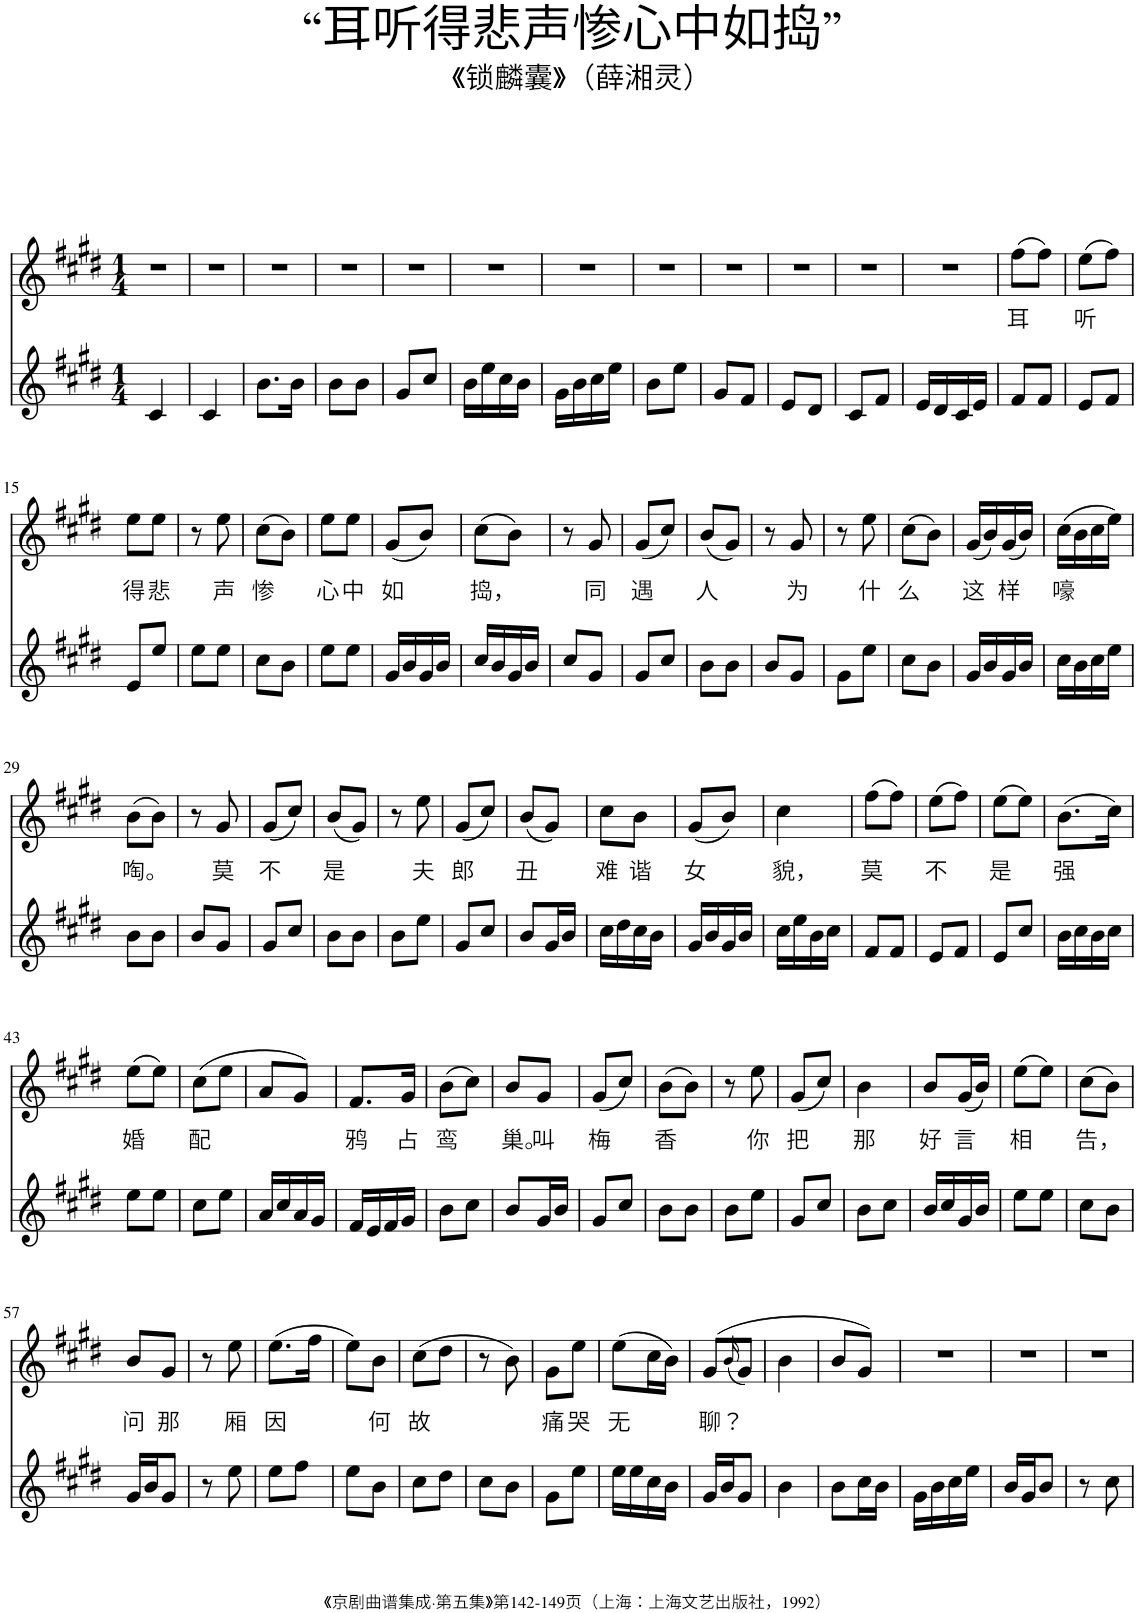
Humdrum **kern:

**kern	**kern	**text
*part2	*part1	*part1
*staff2	*staff1	*staff1
*I"Piano	*I"Piano	*
*I'Pno	*I'Pno	*
*clefG2	*clefG2	*
*k[f#c#g#d#]	*k[f#c#g#d#]	*
*M1/4	*M1/4	*
=1	=1	=1
4c#/	4r	.
=2	=2	=2
4c#/	4r	.
=3	=3	=3
8.b\L	4r	.
16b\Jk	.	.
=4	=4	=4
8b\L	4r	.
8b\J	.	.
=5	=5	=5
8g#/L	4r	.
8cc#/J	.	.
=6	=6	=6
16b\LL	4r	.
16ee\	.	.
16cc#\	.	.
16b\JJ	.	.
=7	=7	=7
16g#\LL	4r	.
16b\	.	.
16cc#\	.	.
16ee\JJ	.	.
=8	=8	=8
8b\L	4r	.
8ee\J	.	.
=9	=9	=9
8g#/L	4r	.
8f#/J	.	.
=10	=10	=10
8e/L	4r	.
8d#/J	.	.
=11	=11	=11
8c#/L	4r	.
8f#/J	.	.
=12	=12	=12
16e/LL	4r	.
16d#/	.	.
16c#/	.	.
16e/JJ	.	.
=13	=13	=13
!	!	!LO:LY:b
8f#/L	(8ff#\L	耳
8f#/J	8ff#\J)	.
=14	=14	=14
!	!	!LO:LY:b
8e/L	(8ee\L	听
8f#/J	8ff#\J)	.
!!LO:LB:g=z
=15	=15	=15
!	!	!LO:LY:b
8e/L	8ee\L	得
!	!	!LO:LY:b
8ee/J	8ee\J	悲
=16	=16	=16
8ee\L	8r	.
!	!	!LO:LY:b
8ee\J	8ee\	声
=17	=17	=17
!	!	!LO:LY:b
8cc#\L	(8cc#\L	惨
8b\J	8b\J)	.
=18	=18	=18
!	!	!LO:LY:b
8ee\L	8ee\L	心
!	!	!LO:LY:b
8ee\J	8ee\J	中
=19	=19	=19
!	!	!LO:LY:b
16g#/LL	(8g#/L	如
16b/	.	.
16g#/	8b/J)	.
16b/JJ	.	.
=20	=20	=20
!	!	!LO:LY:b
16cc#/LL	(8cc#\L	捣，
16b/	.	.
16g#/	8b\J)	.
16b/JJ	.	.
=21	=21	=21
8cc#/L	8r	.
!	!	!LO:LY:b
8g#/J	8g#/	同
=22	=22	=22
!	!	!LO:LY:b
8g#/L	(8g#/L	遇
8cc#/J	8cc#/J)	.
=23	=23	=23
!	!	!LO:LY:b
8b\L	(8b/L	人
8b\J	8g#/J)	.
=24	=24	=24
8b/L	8r	.
!	!	!LO:LY:b
8g#/J	8g#/	为
=25	=25	=25
8g#\L	8r	.
!	!	!LO:LY:b
8ee\J	8ee\	什
=26	=26	=26
!	!	!LO:LY:b
8cc#\L	(8cc#\L	么
8b\J	8b\J)	.
=27	=27	=27
!	!	!LO:LY:b
16g#/LL	(16g#/LL	这
16b/	16b/)	.
!	!	!LO:LY:b
16g#/	(16g#/	样
16b/JJ	16b/JJ)	.
=28	=28	=28
!	!	!LO:LY:b
16cc#\LL	(16cc#\LL	嚎
16b\	16b\	.
16cc#\	16cc#\	.
16ee\JJ	16ee\JJ)	.
!!LO:LB:g=z
=29	=29	=29
!	!	!LO:LY:b
8b\L	(8b\L	啕。
8b\J	8b\J)	.
=30	=30	=30
8b/L	8r	.
!	!	!LO:LY:b
8g#/J	8g#/	莫
=31	=31	=31
!	!	!LO:LY:b
8g#/L	(8g#/L	不
8cc#/J	8cc#/J)	.
=32	=32	=32
!	!	!LO:LY:b
8b\L	(8b/L	是
8b\J	8g#/J)	.
=33	=33	=33
8b\L	8r	.
!	!	!LO:LY:b
8ee\J	8ee\	夫
=34	=34	=34
!	!	!LO:LY:b
8g#/L	(8g#/L	郎
8cc#/J	8cc#/J)	.
=35	=35	=35
!	!	!LO:LY:b
8b/L	(8b/L	丑
16g#/L	8g#/J)	.
16b/JJ	.	.
=36	=36	=36
!	!	!LO:LY:b
16cc#\LL	8cc#\L	难
16dd#\	.	.
!	!	!LO:LY:b
16cc#\	8b\J	谐
16b\JJ	.	.
=37	=37	=37
!	!	!LO:LY:b
16g#/LL	(8g#/L	女
16b/	.	.
16g#/	8b/J)	.
16b/JJ	.	.
=38	=38	=38
!	!	!LO:LY:b
16cc#\LL	4cc#\	貌，
16ee\	.	.
16b\	.	.
16cc#\JJ	.	.
=39	=39	=39
!	!	!LO:LY:b
8f#/L	(8ff#\L	莫
8f#/J	8ff#\J)	.
=40	=40	=40
!	!	!LO:LY:b
8e/L	(8ee\L	不
8f#/J	8ff#\J)	.
=41	=41	=41
!	!	!LO:LY:b
8e/L	(8ee\L	是
8cc#/J	8ee\J)	.
=42	=42	=42
!	!	!LO:LY:b
16b\LL	(8.b\L	强
16cc#\	.	.
16b\	.	.
16cc#\JJ	16cc#\Jk)	.
!!LO:LB:g=z
=43	=43	=43
!	!	!LO:LY:b
8ee\L	(8ee\L	婚
8ee\J	8ee\J)	.
=44	=44	=44
!	!	!LO:LY:b
8cc#\L	(8cc#\L	配
8ee\J	8ee\J	.
=45	=45	=45
16a/LL	8a/L	.
16cc#/	.	.
16a/	8g#/J)	.
16g#/JJ	.	.
=46	=46	=46
!	!	!LO:LY:b
16f#/LL	8.f#/L	鸦
16e/	.	.
16f#/	.	.
!	!	!LO:LY:b
16g#/JJ	16g#/Jk	占
=47	=47	=47
!	!	!LO:LY:b
8b\L	(8b\L	鸾
8cc#\J	8cc#\J)	.
=48	=48	=48
!	!	!LO:LY:b
8b/L	8b/L	巢。
!	!	!LO:LY:b
16g#/L	8g#/J	叫
16b/JJ	.	.
=49	=49	=49
!	!	!LO:LY:b
8g#/L	(8g#/L	梅
8cc#/J	8cc#/J)	.
=50	=50	=50
!	!	!LO:LY:b
8b\L	(8b\L	香
8b\J	8b\J)	.
=51	=51	=51
8b\L	8r	.
!	!	!LO:LY:b
8ee\J	8ee\	你
=52	=52	=52
!	!	!LO:LY:b
8g#/L	(8g#/L	把
8cc#/J	8cc#/J)	.
=53	=53	=53
!	!	!LO:LY:b
8b\L	4b\	那
8cc#\J	.	.
=54	=54	=54
!	!	!LO:LY:b
16b/LL	8b/L	好
16cc#/	.	.
!	!	!LO:LY:b
16g#/	(16g#/L	言
16b/JJ	16b/JJ)	.
=55	=55	=55
!	!	!LO:LY:b
8ee\L	(8ee\L	相
8ee\J	8ee\J)	.
=56	=56	=56
!	!	!LO:LY:b
8cc#\L	(8cc#\L	告，
8b\J	8b\J)	.
!!LO:LB:g=z
=57	=57	=57
!	!	!LO:LY:b
16g#/LL	8b/L	问
16b/J	.	.
!	!	!LO:LY:b
8g#/J	8g#/J	那
=58	=58	=58
8r	8r	.
!	!	!LO:LY:b
8ee\	8ee\	厢
=59	=59	=59
!	!	!LO:LY:b
8ee\L	(8.ee\L	因
8ff#\J	.	.
.	16ff#\Jk	.
=60	=60	=60
8ee\L	8ee\L)	.
!	!	!LO:LY:b
8b\J	8b\J	何
=61	=61	=61
!	!	!LO:LY:b
8cc#\L	(8cc#\L	故
8dd#\J	8dd#\J	.
=62	=62	=62
8cc#\L	8r	.
8b\J	8b\)	.
=63	=63	=63
!	!	!LO:LY:b
8g#\L	8g#\L	痛
!	!	!LO:LY:b
8ee\J	8ee\J	哭
=64	=64	=64
!	!	!LO:LY:b
16ee\LL	(8ee\L	无
16ee\	.	.
16cc#\	16cc#\L	.
16b\JJ	16b\JJ)	.
=65	=65	=65
!	!	!LO:LY:b
16g#/LL	(8g#/L	聊？
16b/J	.	.
.	(16qb/	.
8g#/J	8g#/J)	.
=66	=66	=66
4b\	4b\	.
=67	=67	=67
8b\L	8b/L	.
16cc#\L	8g#/J)	.
16b\JJ	.	.
=68	=68	=68
16g#\LL	4r	.
16b\	.	.
16cc#\	.	.
16ee\JJ	.	.
=69	=69	=69
16b/LL	4r	.
16g#/J	.	.
8b/J	.	.
=70	=70	=70
8r	4r	.
8cc#\	.	.
=	=	=
*-	*-	*-
